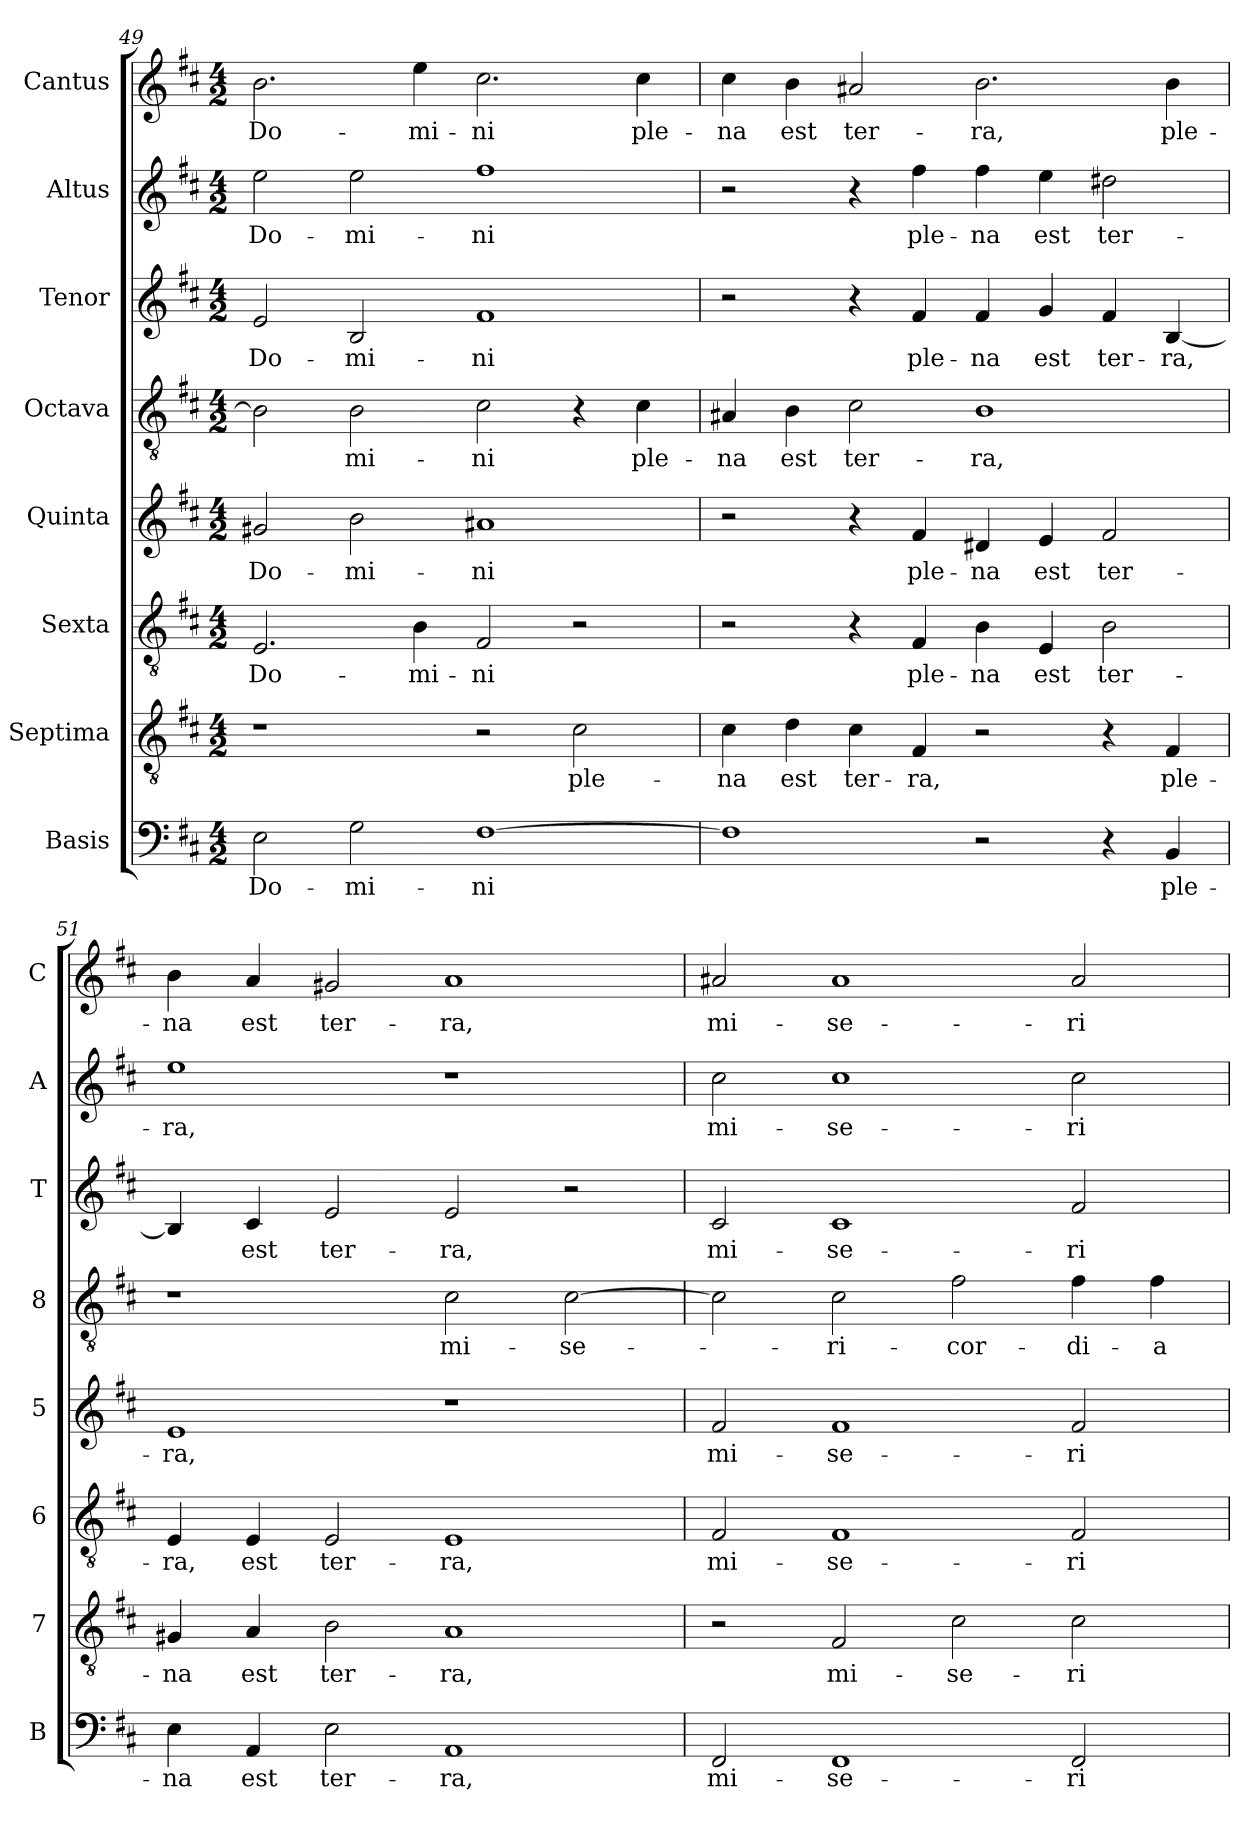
**kern	**text	**kern	**text	**kern	**text	**kern	**text	**kern	**text	**kern	**text	**kern	**text	**kern	**text
*part8	*part8	*part7	*part7	*part6	*part6	*part5	*part5	*part4	*part4	*part3	*part3	*part2	*part2	*part1	*part1
*staff8	*staff8	*staff7	*staff7	*staff6	*staff6	*staff5	*staff5	*staff4	*staff4	*staff3	*staff3	*staff2	*staff2	*staff1	*staff1
*I"Basis	*	*I"Septima	*	*I"Sexta	*	*I"Quinta	*	*I"Octava	*	*I"Tenor	*	*I"Altus	*	*I"Cantus	*
*I'B	*	*I'7	*	*I'6	*	*I'5	*	*I'8	*	*I'T	*	*I'A	*	*I'C	*
*clefF4	*	*clefGv2	*	*clefGv2	*	*clefG2	*	*clefGv2	*	*clefG2	*	*clefG2	*	*clefG2	*
*k[f#c#]	*	*k[f#c#]	*	*k[f#c#]	*	*k[f#c#]	*	*k[f#c#]	*	*k[f#c#]	*	*k[f#c#]	*	*k[f#c#]	*
*D:	*	*D:	*	*D:	*	*D:	*	*D:	*	*D:	*	*D:	*	*D:	*
*M4/2	*	*M4/2	*	*M4/2	*	*M4/2	*	*M4/2	*	*M4/2	*	*M4/2	*	*M4/2	*
=49	=49	=49	=49	=49	=49	=49	=49	=49	=49	=49	=49	=49	=49	=49	=49
!	!LO:LY:b	!	!	!	!LO:LY:b	!	!LO:LY:b	!	!	!	!LO:LY:b	!	!LO:LY:b	!	!LO:LY:b
2E\	Do-	1r	.	2.E/	Do-	2g#X/	Do-	2B\]	.	2e/	Do-	2ee\	Do-	2.b\	Do-
!	!LO:LY:b	!	!	!	!	!	!LO:LY:b	!	!LO:LY:b	!	!LO:LY:b	!	!LO:LY:b	!	!
2G\	-mi-	.	.	.	.	2b\	-mi-	2B\	-mi-	2B/	-mi-	2ee\	-mi-	.	.
!	!	!	!	!	!LO:LY:b	!	!	!	!	!	!	!	!	!	!LO:LY:b
.	.	.	.	4B\	-mi-	.	.	.	.	.	.	.	.	4ee\	-mi-
!	!LO:LY:b	!	!	!	!LO:LY:b	!	!LO:LY:b	!	!LO:LY:b	!	!LO:LY:b	!	!LO:LY:b	!	!LO:LY:b
[1F#	-ni	2r	.	2F#/	-ni	1a#X	-ni	2c#\	-ni	1f#	-ni	1ff#	-ni	2.cc#\	-ni
!	!	!	!LO:LY:b	!	!	!	!	!	!	!	!	!	!	!	!
.	.	2c#\	ple-	2r	.	.	.	4r	.	.	.	.	.	.	.
!	!	!	!	!	!	!	!	!	!LO:LY:b	!	!	!	!	!	!LO:LY:b
.	.	.	.	.	.	.	.	4c#\	ple-	.	.	.	.	4cc#\	ple-
=50	=50	=50	=50	=50	=50	=50	=50	=50	=50	=50	=50	=50	=50	=50	=50
!	!	!	!LO:LY:b	!	!	!	!	!	!LO:LY:b	!	!	!	!	!	!LO:LY:b
1F#]	.	4c#\	-na	2r	.	2r	.	4A#X/	-na	2r	.	2r	.	4cc#\	-na
!	!	!	!LO:LY:b	!	!	!	!	!	!LO:LY:b	!	!	!	!	!	!LO:LY:b
.	.	4d\	est	.	.	.	.	4B\	est	.	.	.	.	4b\	est
!	!	!	!LO:LY:b	!	!	!	!	!	!LO:LY:b	!	!	!	!	!	!LO:LY:b
.	.	4c#\	ter-	4r	.	4r	.	2c#\	ter-	4r	.	4r	.	2a#X/	ter-
!	!	!	!LO:LY:b	!	!LO:LY:b	!	!LO:LY:b	!	!	!	!LO:LY:b	!	!LO:LY:b	!	!
.	.	4F#/	-ra,	4F#/	ple-	4f#/	ple-	.	.	4f#/	ple-	4ff#\	ple-	.	.
!	!	!	!	!	!LO:LY:b	!	!LO:LY:b	!	!LO:LY:b	!	!LO:LY:b	!	!LO:LY:b	!	!LO:LY:b
2r	.	2r	.	4B\	-na	4d#X/	-na	1B	-ra,	4f#/	-na	4ff#\	-na	2.b\	-ra,
!	!	!	!	!	!LO:LY:b	!	!LO:LY:b	!	!	!	!LO:LY:b	!	!LO:LY:b	!	!
.	.	.	.	4E/	est	4e/	est	.	.	4g/	est	4ee\	est	.	.
!	!	!	!	!	!LO:LY:b	!	!LO:LY:b	!	!	!	!LO:LY:b	!	!LO:LY:b	!	!
4r	.	4r	.	2B\	ter-	2f#/	ter-	.	.	4f#/	ter-	2dd#X\	ter-	.	.
!	!LO:LY:b	!	!LO:LY:b	!	!	!	!	!	!	!	!LO:LY:b	!	!	!	!LO:LY:b
4BB/	ple-	4F#/	ple-	.	.	.	.	.	.	[4B/	-ra,	.	.	4b\	ple-
!!LO:LB:g=z
=51	=51	=51	=51	=51	=51	=51	=51	=51	=51	=51	=51	=51	=51	=51	=51
!	!LO:LY:b	!	!LO:LY:b	!	!LO:LY:b	!	!LO:LY:b	!	!	!	!	!	!LO:LY:b	!	!LO:LY:b
4E\	-na	4G#X/	-na	4E/	-ra,	1e	-ra,	1r	.	4B/]	.	1ee	-ra,	4b\	-na
!	!LO:LY:b	!	!LO:LY:b	!	!LO:LY:b	!	!	!	!	!	!LO:LY:b	!	!	!	!LO:LY:b
4AA/	est	4A/	est	4E/	est	.	.	.	.	4c#/	est	.	.	4a/	est
!	!LO:LY:b	!	!LO:LY:b	!	!LO:LY:b	!	!	!	!	!	!LO:LY:b	!	!	!	!LO:LY:b
2E\	ter-	2B\	ter-	2E/	ter-	.	.	.	.	2e/	ter-	.	.	2g#X/	ter-
!	!LO:LY:b	!	!LO:LY:b	!	!LO:LY:b	!	!	!	!LO:LY:b	!	!LO:LY:b	!	!	!	!LO:LY:b
1AA	-ra,	1A	-ra,	1E	-ra,	1r	.	2c#\	mi-	2e/	-ra,	1r	.	1a	-ra,
!	!	!	!	!	!	!	!	!	!LO:LY:b	!	!	!	!	!	!
.	.	.	.	.	.	.	.	[2c#\	-se-	2r	.	.	.	.	.
=52	=52	=52	=52	=52	=52	=52	=52	=52	=52	=52	=52	=52	=52	=52	=52
!	!LO:LY:b	!	!	!	!LO:LY:b	!	!LO:LY:b	!	!	!	!LO:LY:b	!	!LO:LY:b	!	!LO:LY:b
2FF#/	mi-	2r	.	2F#/	mi-	2f#/	mi-	2c#\]	.	2c#/	mi-	2cc#\	mi-	2a#X/	mi-
!	!LO:LY:b	!	!LO:LY:b	!	!LO:LY:b	!	!LO:LY:b	!	!LO:LY:b	!	!LO:LY:b	!	!LO:LY:b	!	!LO:LY:b
1FF#	-se-	2F#/	mi-	1F#	-se-	1f#	-se-	2c#\	-ri-	1c#	-se-	1cc#	-se-	1a#	-se-
!	!	!	!LO:LY:b	!	!	!	!	!	!LO:LY:b	!	!	!	!	!	!
.	.	2c#\	-se-	.	.	.	.	2f#\	-cor-	.	.	.	.	.	.
!	!LO:LY:b	!	!LO:LY:b	!	!LO:LY:b	!	!LO:LY:b	!	!LO:LY:b	!	!LO:LY:b	!	!LO:LY:b	!	!LO:LY:b
2FF#/	-ri-	2c#\	-ri-	2F#/	-ri-	2f#/	-ri-	4f#\	-di-	2f#/	-ri-	2cc#\	-ri-	2a#/	-ri-
!	!	!	!	!	!	!	!	!	!LO:LY:b	!	!	!	!	!	!
.	.	.	.	.	.	.	.	4f#\	-a	.	.	.	.	.	.
=	=	=	=	=	=	=	=	=	=	=	=	=	=	=	=
*-	*-	*-	*-	*-	*-	*-	*-	*-	*-	*-	*-	*-	*-	*-	*-
